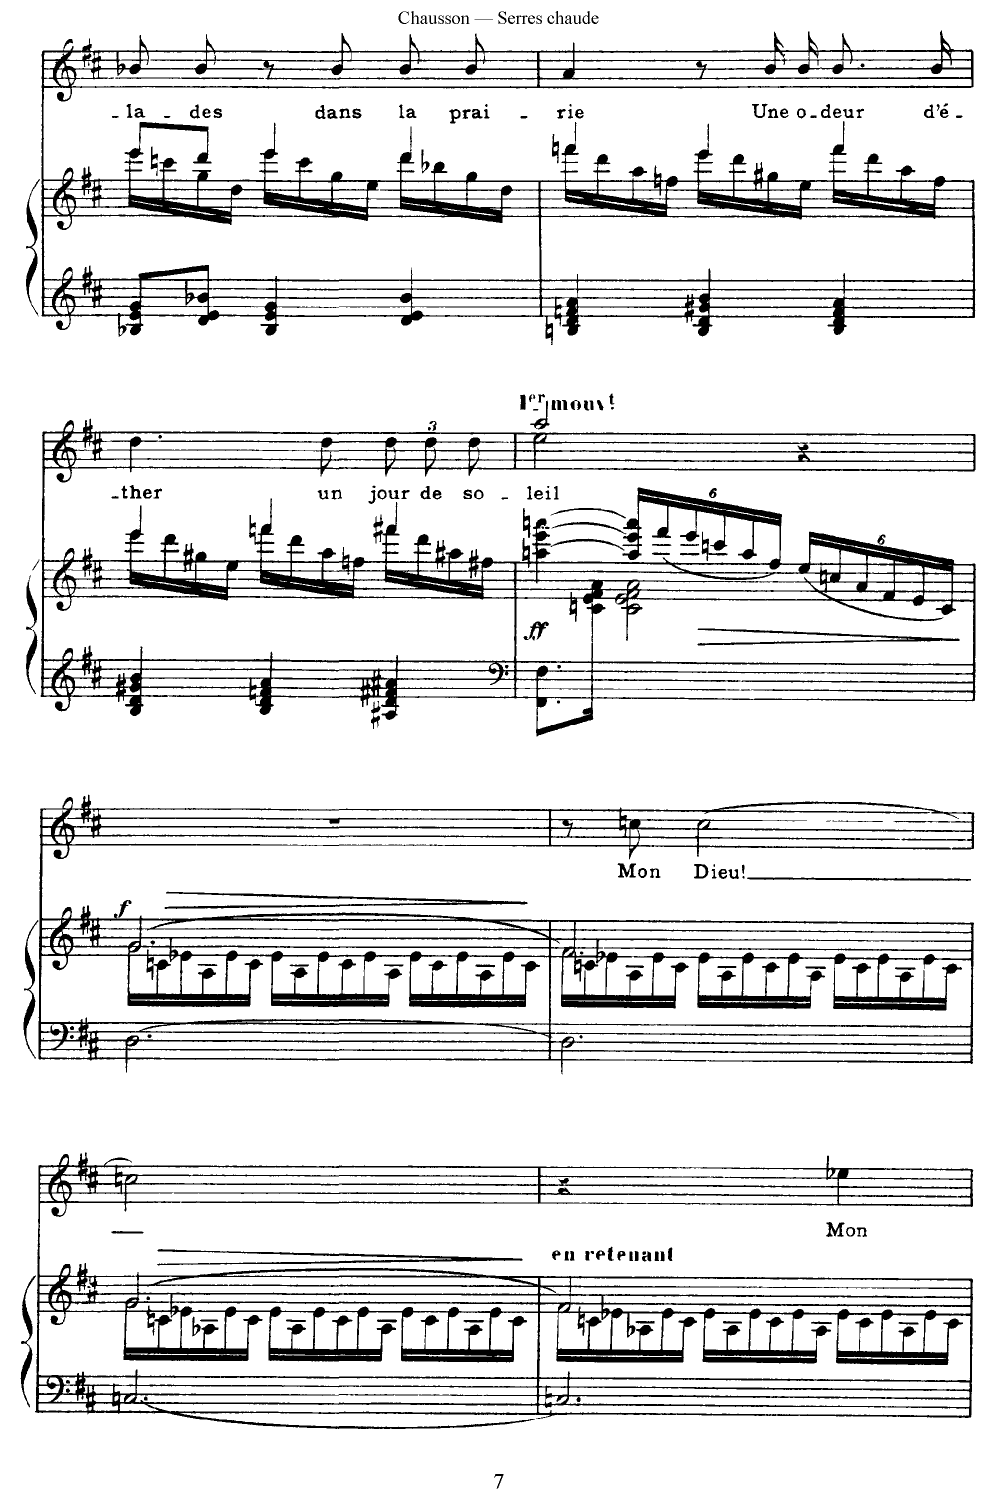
**kern	**kern	**dynam	**kern	**text
*part2	*part2	*part2	*part1	*part1
*staff3	*staff2	*staff2/3	*staff1	*staff1
*I"Piano	*	*	*I"Voice	*
*I'Pno	*	*	*	*
*clefG2	*clefG2	*	*clefG2	*
*k[f#c#]	*k[f#c#]	*	*k[f#c#]	*
*M3/4	*M3/4	*	*M3/4	*
=60	=60	=60	=60	=60
*	*^	*	*	*
8B-X/ 8e/ 8g/L	8eee/L	16eee\LL	.	8b-X/L	-- la-
.	.	16cccn\	.	.	.
8d/ 8e/ 8b-X/J	8ddd/J	16gg\	.	8b-/J	-des
.	.	16dd\JJ	.	.	.
4B-/ 4e/ 4g/	4eee/	16eee\LL	.	8r	.
.	.	16ccc\	.	.	.
.	.	16gg\	.	8b-/	dans
.	.	16ee\JJ	.	.	.
4d/ 4e/ 4b-/	4ddd/	16ddd\LL	.	8b-/L	la
.	.	16bb-X\	.	.	.
.	.	16gg\	.	8b-/J	prai-
.	.	16dd\JJ	.	.	.
=61	=61	=61	=61	=61	=61
4Bn/ 4d/ 4fn/ 4a/	4fffn/	16fff\LL	.	4a/	-rie
.	.	16ddd\	.	.	.
.	.	16aa\	.	.	.
.	.	16ffn\JJ	.	.	.
4B/ 4d/ 4g#X/ 4b/	4eee/	16eee\LL	.	8r	.
.	.	16ddd\	.	.	.
.	.	16gg#X\	.	16bni/LL	Une
.	.	16ee\JJ	.	16b/JJ	o-
4B/ 4d/ 4f/ 4a/	4fff/	16fff\LL	.	8.b/L	-deur
.	.	16ddd\	.	.	.
.	.	16aa\	.	.	.
.	.	16ff\JJ	.	16b/Jk	d'é-
=62	=62	=62	=62	=62	=62
4B/ 4d/ 4g#X/ 4b/	4eee/	16eee\LL	.	4.dd\	-- ther
.	.	16ddd\	.	.	.
.	.	16gg#X\	.	.	.
.	.	16ee\JJ	.	.	.
4B/ 4d/ 4fn/ 4a/	4fffn/	16fff\LL	.	.	.
.	.	16ddd\	.	.	.
.	.	16aa\	.	8dd\	un
.	.	16ffn\JJ	.	.	.
4A#X/ 4d/ 4f#X/ 4a#X/	4fff#X/	16fff#\LL	.	12dd\L	jour
.	.	16ddd\	.	.	.
.	.	.	.	12dd\	de
.	.	16aa#X\	.	.	.
.	.	.	.	12dd\J	so-
.	.	16ff#X\JJ	.	.	.
=63	=63	=63	=63	=63	=63
*clefF4	*	*	*	*	*
*	*	*	*	*^	*
!	!	!	!	!LO:TX:a:B:t=1	!	!
!	!	!	!	!LO:TX:a:t=er.	!	!
!	!	!	!	!LO:TX:a:t=mouv	!	!
!	!	!	!	!LO:TX:a:t=t.	!	!
!	!	!	!LO:DY:b	!	!	!
8.FF#\ 8.F#\L	[>4aan\ [4eee\ [4aaan\	8.ryy	ff	2aa/	2ee\	-leil
2ryy	.	16cn\ 16e\ 16f#\ 16a\Jk	.	.	.	.
*	*Xbrackettup	*	*	*	*	*
.	24aa/] 24eee/] 24aaa/]LL	2c\ 2e\ 2f#\ 2a\	.	.	.	.
.	(24fff#/	.	.	.	.	.
.	24eee/	.	.	.	.	.
!	!	!	!LO:HP:b	!	!	!
.	24cccn/	.	>	.	.	.
.	24aa/	.	.	.	.	.
.	24ff#/JJ)	.	.	.	.	.
.	(24ee/LL	.	.	4r	4ryy	.
.	24ccn/	.	.	.	.	.
.	24a/	.	.	.	.	.
.	24f#/	.	.	.	.	.
.	24e/	.	.	.	.	.
16ryy	.	.	.	.	.	.
.	24c/JJ)	.	.	.	.	.
*	*v	*v	*	*	*	*
*	*	*	*v	*v	*
.	.	]	.	.
=64	=64	=64	=64	=64
*	*^	*	*	*
!	!	!LO:N:head=open	!LO:HP:b	!	!
!	!	!	!LO:DY:n=1:a	!	!
[2.D\	(2.g/	24g\LL	> f	2.r	.
.	.	24cn\	.	.	.
.	.	24e-X\	.	.	.
.	.	24A\	.	.	.
.	.	24e-\	.	.	.
.	.	24c\JJ	.	.	.
.	.	24e-\LL	.	.	.
.	.	24A\	.	.	.
.	.	24e-\	.	.	.
.	.	24c\	.	.	.
.	.	24e-\	.	.	.
.	.	24A\JJ	.	.	.
.	.	24e-\LL	.	.	.
.	.	24c\	.	.	.
.	.	24e-\	.	.	.
.	.	24A\	.	.	.
.	.	24e-\	.	.	.
.	.	24c\JJ	.	.	.
*	*v	*v	*	*	*
.	.	]	.	.
=65	=65	=65	=65	=65
*	*^	*	*	*
!	!	!LO:N:head=open	!	!	!
2.D\]	2.f#/)	24f#\LL	.	8r	.
.	.	24cn\	.	.	.
.	.	24e-X\	.	.	.
.	.	24A\	.	8ccn\	Mon
.	.	24e-\	.	.	.
.	.	24c\JJ	.	.	.
.	.	24e-\LL	.	[2cc\	Dieu!
.	.	24A\	.	.	.
.	.	24e-\	.	.	.
.	.	24c\	.	.	.
.	.	24e-\	.	.	.
.	.	24A\JJ	.	.	.
.	.	24e-\LL	.	.	.
.	.	24c\	.	.	.
.	.	24e-\	.	.	.
.	.	24A\	.	.	.
.	.	24e-\	.	.	.
.	.	24c\JJ	.	.	.
=66	=66	=66	=66	=66	=66
!	!	!LO:N:head=open	!LO:HP:b	!	!
!	!	!	!LO:DY:n=1:a	!	!
[2.Cn/	(2.g/	24g\LL	> f	2.ccn\]	.
.	.	24cn\	.	.	.
.	.	24e-X\	.	.	.
.	.	24A-X\	.	.	.
.	.	24e-\	.	.	.
.	.	24c\JJ	.	.	.
.	.	24e-\LL	.	.	.
.	.	24A-\	.	.	.
.	.	24e-\	.	.	.
.	.	24c\	.	.	.
.	.	24e-\	.	.	.
.	.	24A-\JJ	.	.	.
.	.	24e-\LL	.	.	.
.	.	24c\	.	.	.
.	.	24e-\	.	.	.
.	.	24A-\	.	.	.
.	.	24e-\	.	.	.
.	.	24c\JJ	.	.	.
*	*v	*v	*	*	*
.	.	]	.	.
=67	=67	=67	=67	=67
*	*^	*	*	*
!	!LO:TX:a:B:t=en retenant	!	!	!	!
!	!	!LO:N:head=open	!	!	!
2.C/]	2.f#/)	24f#\LL	.	4r	.
.	.	24cn\	.	.	.
.	.	24e-X\	.	.	.
.	.	24A-X\	.	.	.
.	.	24e-\	.	.	.
.	.	24c\JJ	.	.	.
.	.	24e-\LL	.	4r	.
.	.	24A-\	.	.	.
.	.	24e-\	.	.	.
.	.	24c\	.	.	.
.	.	24e-\	.	.	.
.	.	24A-\JJ	.	.	.
.	.	24e-\LL	.	4ee-X\	Mon
.	.	24c\	.	.	.
.	.	24e-\	.	.	.
.	.	24A-\	.	.	.
.	.	24e-\	.	.	.
.	.	24c\JJ	.	.	.
*	*v	*v	*	*	*
=	=	=	=	=
*-	*-	*-	*-	*-
